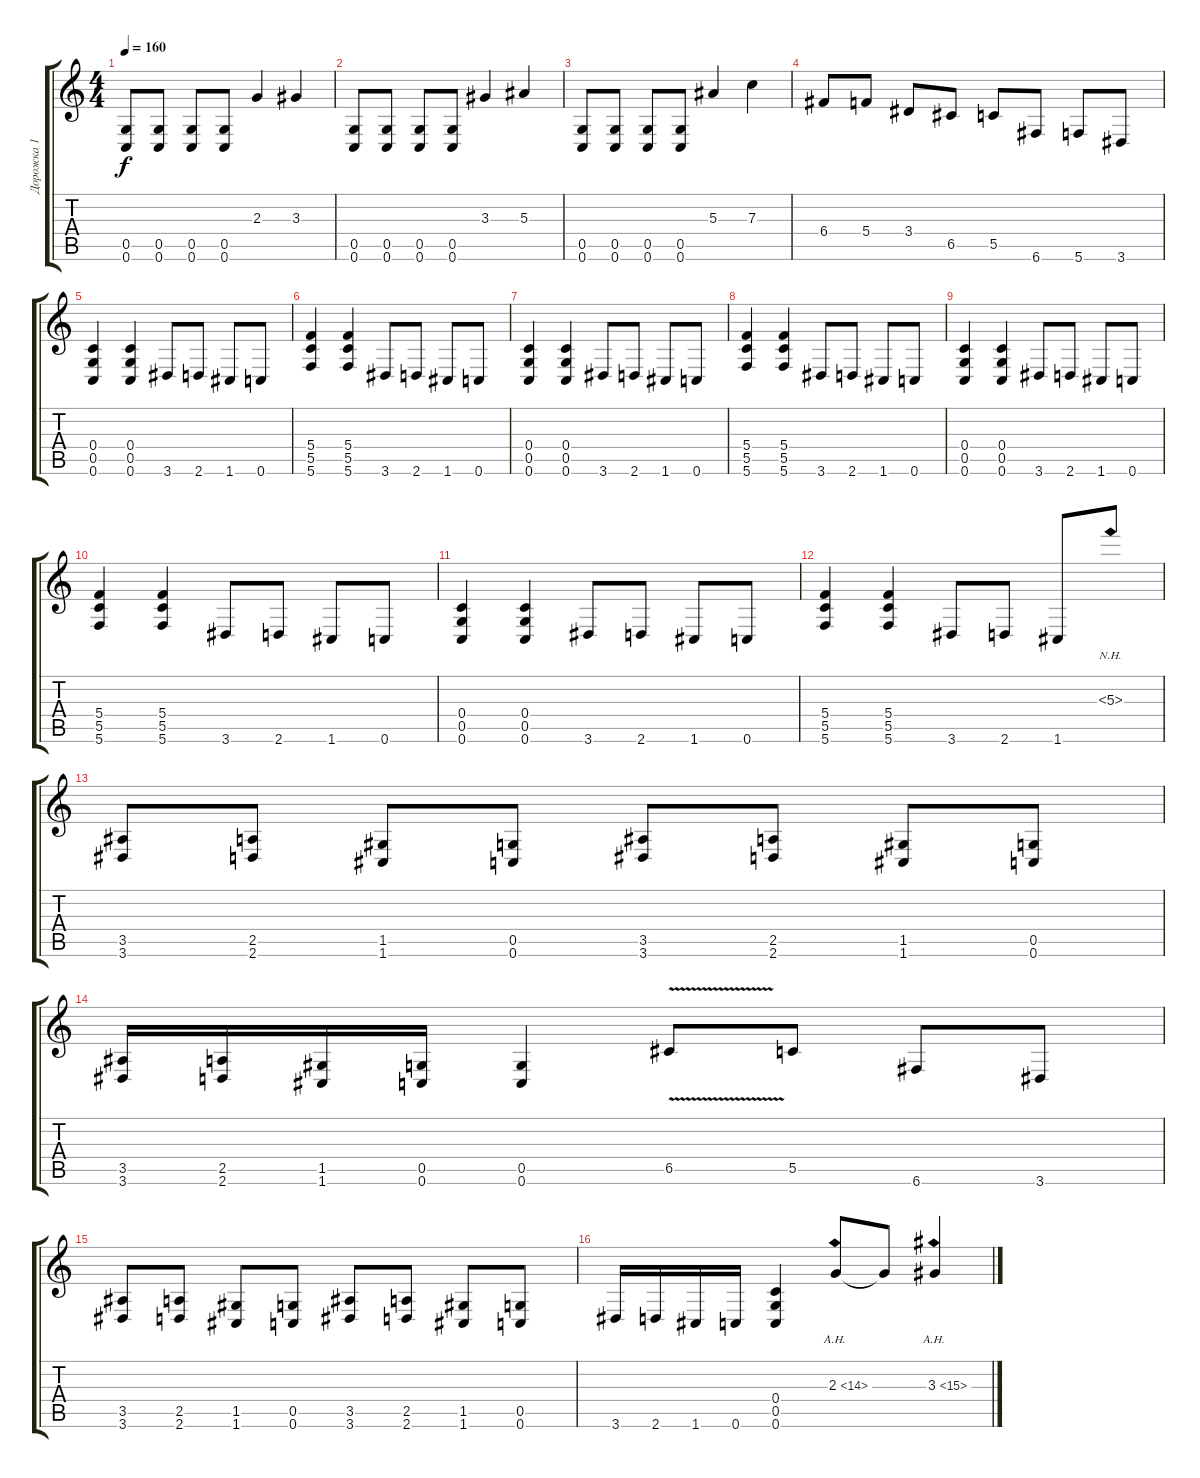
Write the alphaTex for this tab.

\track ("Дорожка 1" "Дорожка 1") {instrument distortionguitar}
\staff {score tabs}
\tuning (D4 A3 F3 C3 G2 C2) {hide}
\ts (4 4)
\tempo 160
\clef g2
\ks c
(0.5 0.6).8{dy f} (0.5 0.6).8 (0.5 0.6).8 (0.5 0.6).8 2.3.4 3.3.4 |
(0.5 0.6).8 (0.5 0.6).8 (0.5 0.6).8 (0.5 0.6).8 3.3.4 5.3.4 |
(0.5 0.6).8 (0.5 0.6).8 (0.5 0.6).8 (0.5 0.6).8 5.3.4 7.3.4 |
6.4.8 5.4.8 3.4.8 6.5.8 5.5.8 6.6.8 5.6.8 3.6.8 |
(0.4 0.5 0.6).4 (0.4 0.5 0.6).4 3.6.8 2.6.8 1.6.8 0.6.8 |
(5.4 5.5 5.6).4 (5.4 5.5 5.6).4 3.6.8 2.6.8 1.6.8 0.6.8 |
(0.4 0.5 0.6).4 (0.4 0.5 0.6).4 3.6.8 2.6.8 1.6.8 0.6.8 |
(5.4 5.5 5.6).4 (5.4 5.5 5.6).4 3.6.8 2.6.8 1.6.8 0.6.8 |
(0.4 0.5 0.6).4 (0.4 0.5 0.6).4 3.6.8 2.6.8 1.6.8 0.6.8 |
(5.4 5.5 5.6).4 (5.4 5.5 5.6).4 3.6.8 2.6.8 1.6.8 0.6.8 |
(0.4 0.5 0.6).4 (0.4 0.5 0.6).4 3.6.8 2.6.8 1.6.8 0.6.8 |
(5.4 5.5 5.6).4 (5.4 5.5 5.6).4 3.6.8 2.6.8 1.6.8 5.3{nh}.8 |
(3.5 3.6).8 (2.5 2.6).8 (1.5 1.6).8 (0.5 0.6).8 (3.5 3.6).8 (2.5 2.6).8 (1.5 1.6).8 (0.5 0.6).8 |
(3.5 3.6).16 (2.5 2.6).16 (1.5 1.6).16 (0.5 0.6).16 (0.5 0.6).4 6.5{v}.8 5.5.8 6.6.8 3.6.8 |
(3.5 3.6).8 (2.5 2.6).8 (1.5 1.6).8 (0.5 0.6).8 (3.5 3.6).8 (2.5 2.6).8 (1.5 1.6).8 (0.5 0.6).8 |
3.6.16 2.6.16 1.6.16 0.6.16 (0.4 0.5 0.6).4 2.3{ah 12}.8 2.3{t}.8 3.3{ah 12}.4
